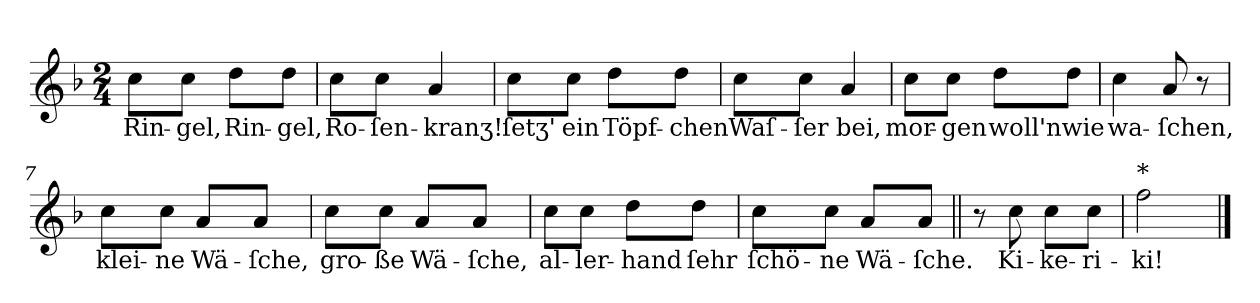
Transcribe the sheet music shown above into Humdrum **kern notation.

**kern	**text
*part1	*part1
*staff1	*staff1
*clefG2	*
*k[b-]	*
*F:	*
*M2/4	*
=1	=1
8cc\L	Rin-
8cc\J	-gel,
8dd\L	Rin-
8dd\J	-gel,
=2	=2
8cc\L	Ro-
8cc\J	-ſen-
4a	-kranʒ!
=3	=3
8cc\L	ſetʒ'
8cc\J	ein
8dd\L	Töpf-
8dd\J	-chen
=4	=4
8cc\L	Waſ-
8cc\J	-ſer
4a	bei,
=5	=5
8cc\L	mor-
8cc\J	-gen
8dd\L	woll'n
8dd\J	wie
=6	=6
4cc	wa-
8a	-ſchen,
8r	.
=7	=7
8cc\L	klei-
8cc\J	-ne
8a/L	Wä-
8a/J	-ſche,
=8	=8
8cc\L	gro-
8cc\J	-ße
8a/L	Wä-
8a/J	-ſche,
=9	=9
8cc\L	al-
8cc\J	-ler-
8dd\L	-hand
8dd\J	ſehr
=10	=10
8cc\L	ſchö-
8cc\J	-ne
8a/L	Wä-
8a/J	-ſche.
=11||	=11||
8r	.
8cc	Ki-
8cc\L	-ke-
8cc\J	-ri-
=12	=12
!LO:TX:a:t=*	!
2ff	-ki!
==	==
*-	*-
